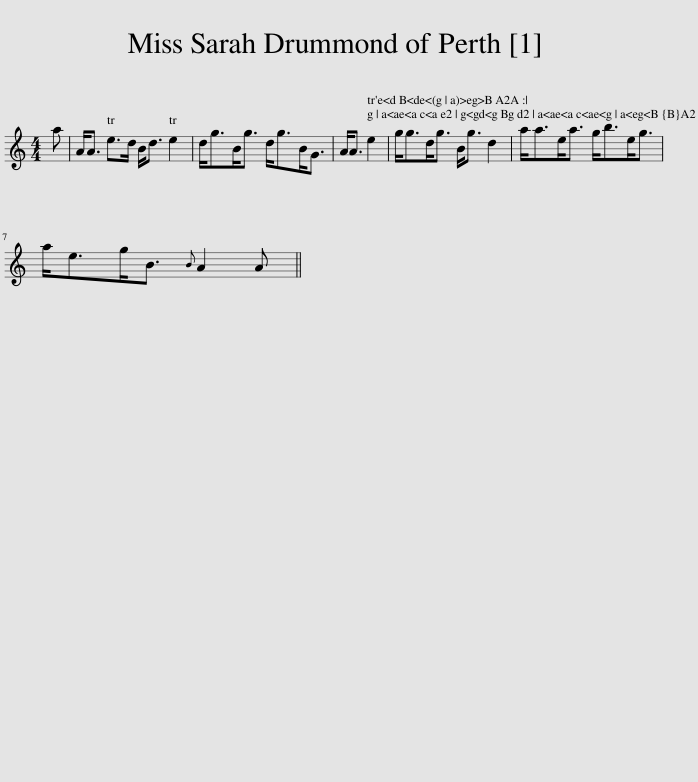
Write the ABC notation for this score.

X:1
L:1/8
M:4/4
I:linebreak $
K:C
V:1 treble
V:1
 a | A<A e>d B<d e2 | d<gB<g d<gB<G | A<A e2 | g<gd<g B<g d2 | %5
 a<ae<a g<be<g |$ a<eg<B{B} A2 A || %7
